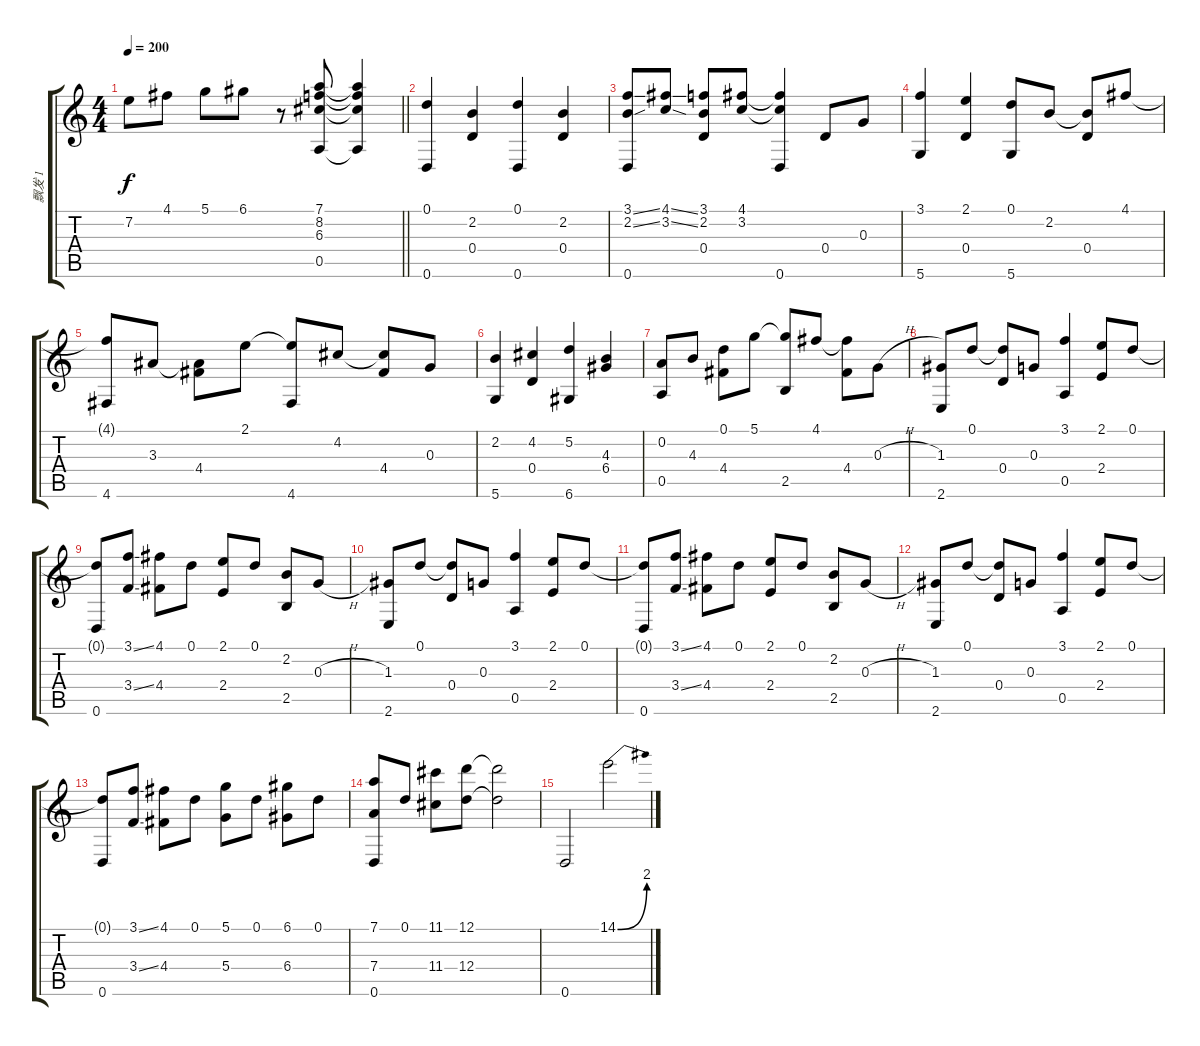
\track ("飘发 1" "飘发 1") {instrument acousticguitarnylon}
\staff {score tabs}
\tuning (D4 A3 G3 D3 A2 D2) {hide}
\ts (4 4)
\tempo 200
\clef g2
\barLineRight lightlight
\ks c
7.2.8{dy f} 4.1.8 5.1.8 6.1.8 r.8 (7.1 8.2 6.3 0.5).8 (7.1{t} 8.2{t} 6.3{t} 0.5{t}).4 |
(0.1 0.6).4 (2.2 0.4).4 (0.1 0.6).4 (2.2 0.4).4 |
(3.1{ss} 2.2{ss} 0.6).8 (4.1{ss} 3.2{ss}).8 (3.1 2.2 0.4).8 (4.1 3.2).8 (4.1{t} 3.2{t} 0.6).4 0.4.8 0.3.8 |
(3.1 5.6).4 (2.1 0.4).4 (0.1 5.6).8 2.2.8 (2.2{t} 0.4).8 4.1.8 |
(4.1{t} 4.6).8 3.3.8 (3.3{t} 4.4).8 2.1.8 (2.1{t} 4.6).8 4.2.8 (4.2{t} 4.4).8 0.3.8 |
(2.2 5.6).4 (4.2 0.4).4 (5.2 6.6).4 (4.3 6.4).4 |
(0.2 0.5).8 4.3.8 (0.1 4.4).8 5.1.8 (5.1{t} 2.5).8 4.1.8 (4.1{t} 4.4).8 0.3{h}.8 |
(1.3 2.6).8 0.1.8 (0.1{t} 0.4).8 0.3.8 (3.1 0.5).4 (2.1 2.4).8 0.1.8 |
(0.1{t} 0.6).8 (3.1{ss} 3.4{ss}).8 (4.1 4.4).8 0.1.8 (2.1 2.4).8 0.1.8 (2.2 2.5).8 0.3{h}.8 |
(1.3 2.6).8 0.1.8 (0.1{t} 0.4).8 0.3.8 (3.1 0.5).4 (2.1 2.4).8 0.1.8 |
(0.1{t} 0.6).8 (3.1{ss} 3.4{ss}).8 (4.1 4.4).8 0.1.8 (2.1 2.4).8 0.1.8 (2.2 2.5).8 0.3{h}.8 |
(1.3 2.6).8 0.1.8 (0.1{t} 0.4).8 0.3.8 (3.1 0.5).4 (2.1 2.4).8 0.1.8 |
(0.1{t} 0.6).8 (3.1{ss} 3.4{ss}).8 (4.1 4.4).8 0.1.8 (5.1 5.4).8 0.1.8 (6.1 6.4).8 0.1.8 |
(7.1 7.4 0.6).8 0.1.8 (11.1 11.4).8 (12.1 12.4).8 (12.1{t} 12.4{t}).2 |
0.6.2 14.1{be (bend 0 0 60 8)}.2
